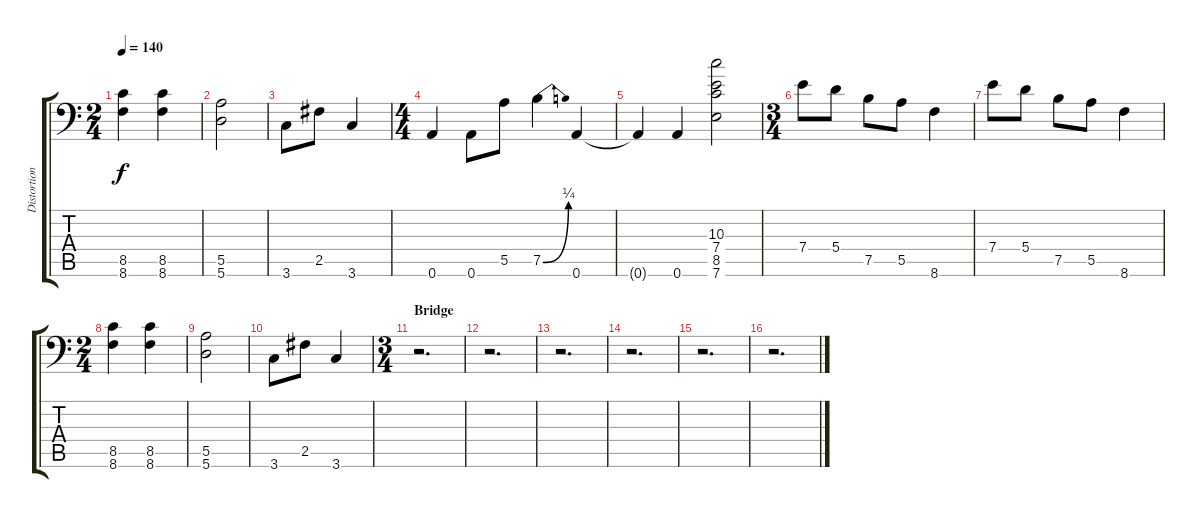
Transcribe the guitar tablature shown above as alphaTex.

\track ("Distortion Guitar" "Distortion") {instrument distortionguitar}
\staff {score tabs}
\tuning (B3 Gb3 D3 A2 E2 A1) {hide}
\ts (2 4)
\tempo 140
\clef f4
\ks c
(8.5 8.6).4{dy f} (8.5 8.6).4 |
(5.5 5.6).2 |
3.6.8 2.5.8 3.6.4 |
\ts (4 4)
0.6.4 0.6.8 5.5.8 7.5{be (bend 0 0 60 1)}.4 0.6.4 |
0.6{t}.4 0.6.4 (10.3 7.4 8.5 7.6).2 |
\ts (3 4)
7.4.8 5.4.8 7.5.8 5.5.8 8.6.4 |
7.4.8 5.4.8 7.5.8 5.5.8 8.6.4 |
\ts (2 4)
(8.5 8.6).4 (8.5 8.6).4 |
(5.5 5.6).2 |
3.6.8 2.5.8 3.6.4 |
\ts (3 4)
\section ("" "Bridge")
r.2{d} |
r.2{d} |
r.2{d} |
r.2{d} |
r.2{d} |
r.2{d}
